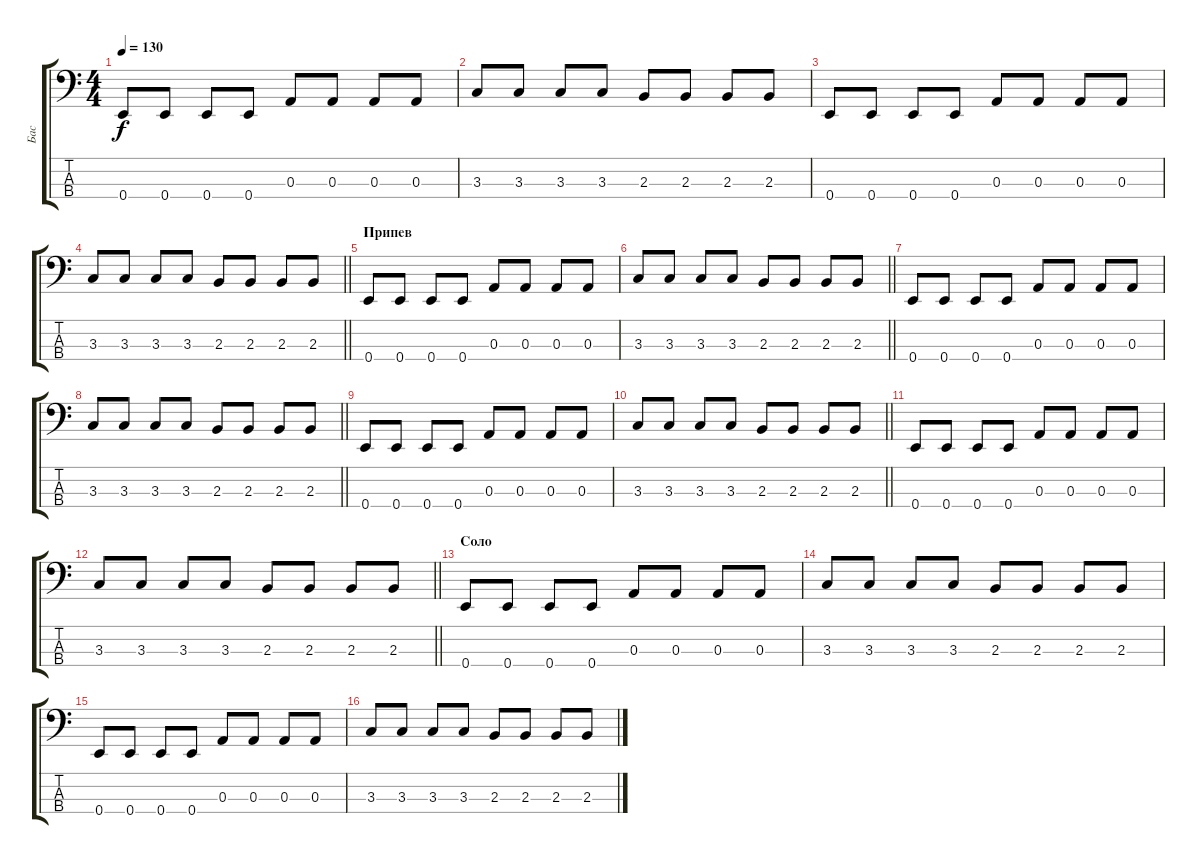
\track ("Бас" "Бас") {instrument electricbassfinger}
\staff {score tabs}
\tuning (G2 D2 A1 E1) {hide}
\ts (4 4)
\tempo 130
\clef f4
\ks c
0.4.8{dy f} 0.4.8 0.4.8 0.4.8 0.3.8 0.3.8 0.3.8 0.3.8 |
3.3.8 3.3.8 3.3.8 3.3.8 2.3.8 2.3.8 2.3.8 2.3.8 |
0.4.8 0.4.8 0.4.8 0.4.8 0.3.8 0.3.8 0.3.8 0.3.8 |
\barLineRight lightlight
3.3.8 3.3.8 3.3.8 3.3.8 2.3.8 2.3.8 2.3.8 2.3.8 |
\section ("" "Припев")
0.4.8 0.4.8 0.4.8 0.4.8 0.3.8 0.3.8 0.3.8 0.3.8 |
\barLineRight lightlight
3.3.8 3.3.8 3.3.8 3.3.8 2.3.8 2.3.8 2.3.8 2.3.8 |
0.4.8 0.4.8 0.4.8 0.4.8 0.3.8 0.3.8 0.3.8 0.3.8 |
\barLineRight lightlight
3.3.8 3.3.8 3.3.8 3.3.8 2.3.8 2.3.8 2.3.8 2.3.8 |
0.4.8 0.4.8 0.4.8 0.4.8 0.3.8 0.3.8 0.3.8 0.3.8 |
\barLineRight lightlight
3.3.8 3.3.8 3.3.8 3.3.8 2.3.8 2.3.8 2.3.8 2.3.8 |
0.4.8 0.4.8 0.4.8 0.4.8 0.3.8 0.3.8 0.3.8 0.3.8 |
\barLineRight lightlight
3.3.8 3.3.8 3.3.8 3.3.8 2.3.8 2.3.8 2.3.8 2.3.8 |
\section ("" "Соло")
0.4.8 0.4.8 0.4.8 0.4.8 0.3.8 0.3.8 0.3.8 0.3.8 |
3.3.8 3.3.8 3.3.8 3.3.8 2.3.8 2.3.8 2.3.8 2.3.8 |
0.4.8 0.4.8 0.4.8 0.4.8 0.3.8 0.3.8 0.3.8 0.3.8 |
3.3.8 3.3.8 3.3.8 3.3.8 2.3.8 2.3.8 2.3.8 2.3.8
